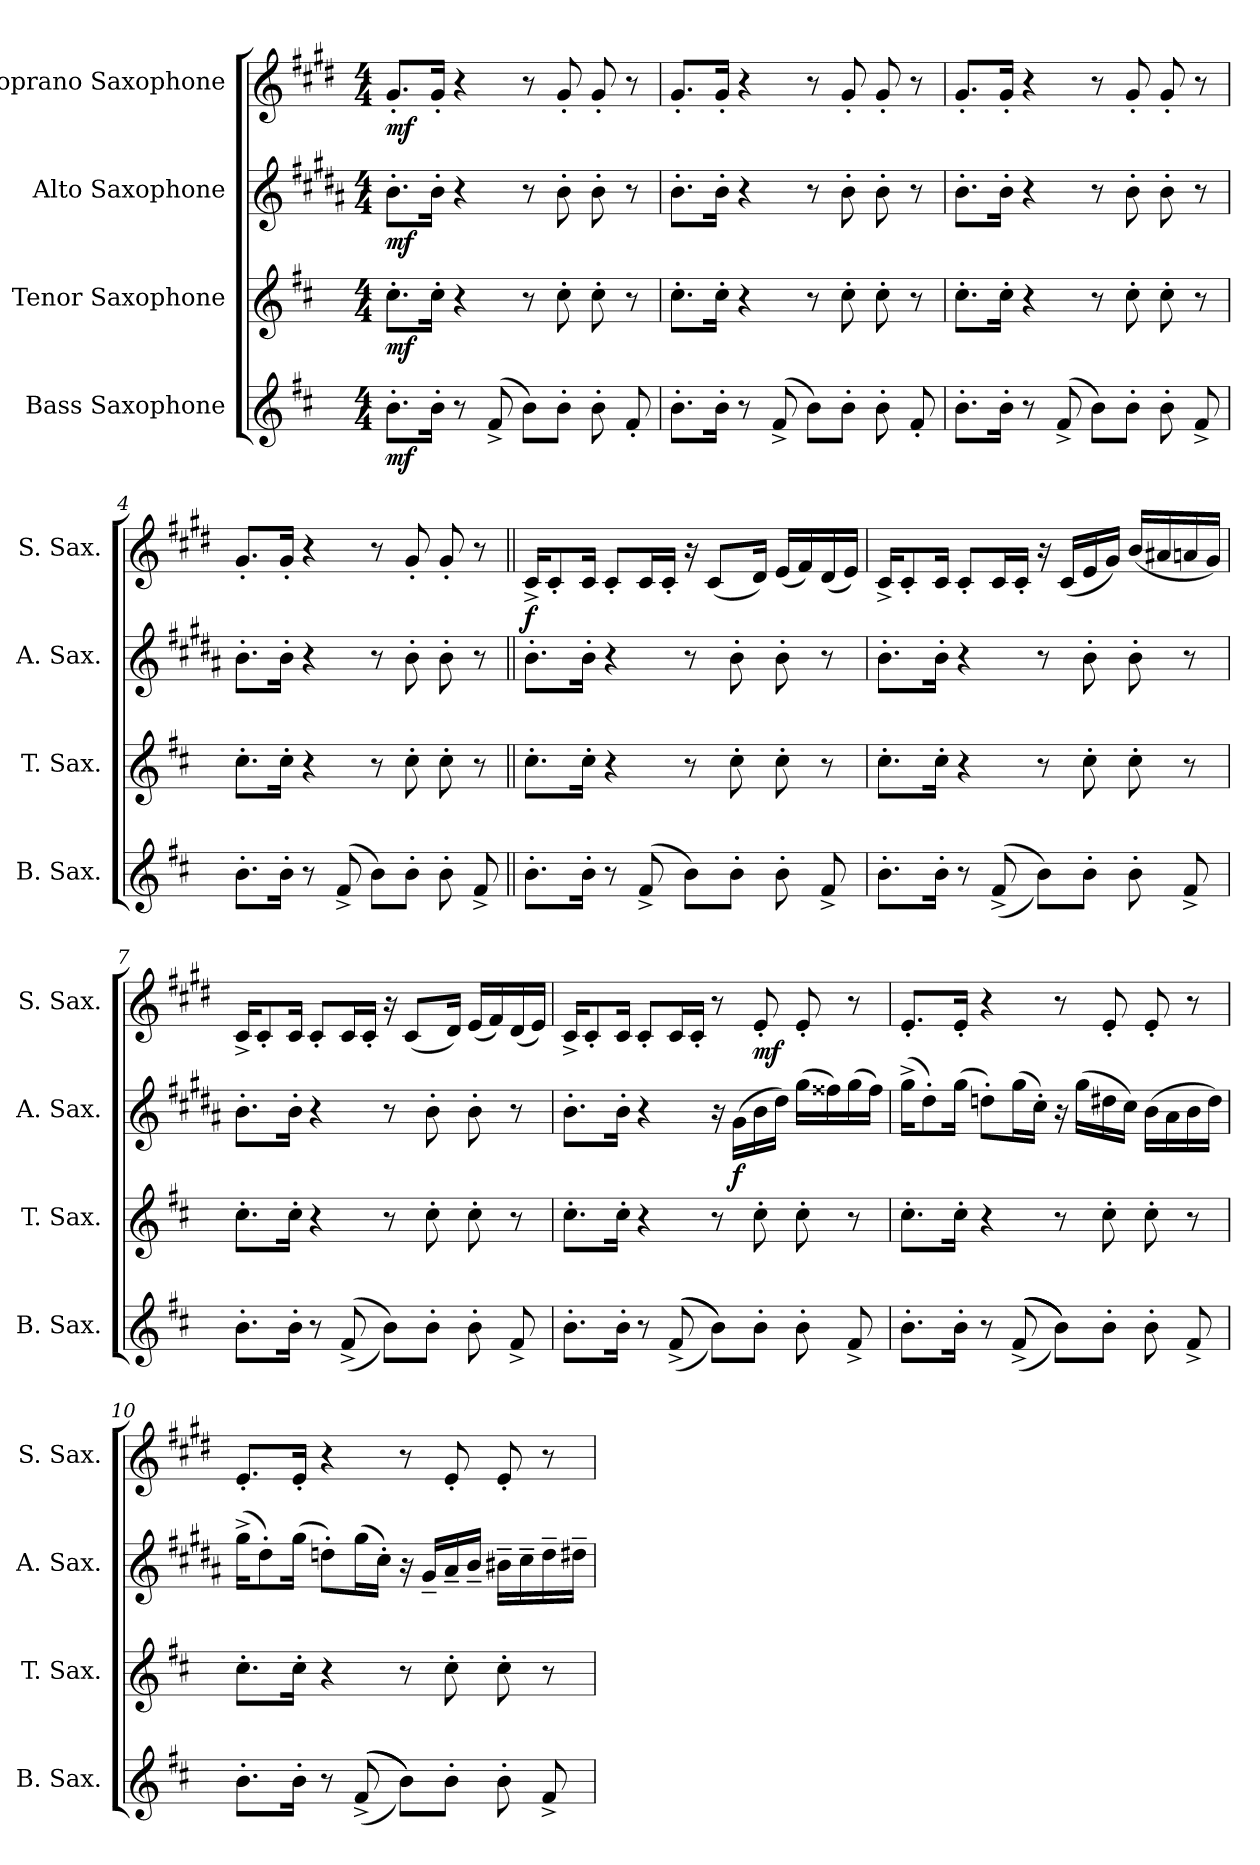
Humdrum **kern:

**kern	**dynam	**kern	**dynam	**kern	**dynam	**kern	**dynam
*part4	*part4	*part3	*part3	*part2	*part2	*part1	*part1
*staff4	*staff4	*staff3	*staff3	*staff2	*staff2	*staff1	*staff1
*I"Bass Saxophone	*	*I"Tenor Saxophone	*	*I"Alto Saxophone	*	*I"Soprano Saxophone	*
*I'B. Sax.	*	*I'T. Sax.	*	*I'A. Sax.	*	*I'S. Sax.	*
*clefG2	*	*clefG2	*	*clefG2	*	*clefG2	*
*ITrd15c26	*	*ITrd8c14	*	*ITrd5c9	*	*ITrd1c2	*
*k[f#c#]	*	*k[f#c#]	*	*k[f#c#]	*	*k[f#c#]	*
*M4/4	*	*M4/4	*	*M4/4	*	*M4/4	*
*MM100	*	*MM100	*	*MM100	*	*MM100	*
=1	=1	=1	=1	=1	=1	=1	=1
!	!LO:DY:b	!	!LO:DY:b	!	!LO:DY:b	!	!LO:DY:b
8.BB'\L	mf	8.c#'\L	mf	8.d'\L	mf	8.f#'/L	mf
16BB'\Jk	.	16c#'\Jk	.	16d'\Jk	.	16f#'/Jk	.
8r	.	4r	.	4r	.	4r	.
(>8FF#^/	.	.	.	.	.	.	.
8BB\L)	.	8r	.	8r	.	8r	.
8BB'\J	.	8c#'\	.	8d'\	.	8f#'/	.
8BB'\	.	8c#'\	.	8d'\	.	8f#'/	.
8FF#'/	.	8r	.	8r	.	8r	.
=2	=2	=2	=2	=2	=2	=2	=2
8.BB'\L	.	8.c#'\L	.	8.d'\L	.	8.f#'/L	.
16BB'\Jk	.	16c#'\Jk	.	16d'\Jk	.	16f#'/Jk	.
8r	.	4r	.	4r	.	4r	.
(>8FF#^/	.	.	.	.	.	.	.
8BB\L)	.	8r	.	8r	.	8r	.
8BB'\J	.	8c#'\	.	8d'\	.	8f#'/	.
8BB'\	.	8c#'\	.	8d'\	.	8f#'/	.
8FF#'/	.	8r	.	8r	.	8r	.
=3	=3	=3	=3	=3	=3	=3	=3
8.BB'\L	.	8.c#'\L	.	8.d'\L	.	8.f#'/L	.
16BB'\Jk	.	16c#'\Jk	.	16d'\Jk	.	16f#'/Jk	.
8r	.	4r	.	4r	.	4r	.
(>8FF#^/	.	.	.	.	.	.	.
8BB\L)	.	8r	.	8r	.	8r	.
8BB'\J	.	8c#'\	.	8d'\	.	8f#'/	.
8BB'\	.	8c#'\	.	8d'\	.	8f#'/	.
8FF#^/	.	8r	.	8r	.	8r	.
=4	=4	=4	=4	=4	=4	=4	=4
8.BB'\L	.	8.c#'\L	.	8.d'\L	.	8.f#'/L	.
16BB'\Jk	.	16c#'\Jk	.	16d'\Jk	.	16f#'/Jk	.
8r	.	4r	.	4r	.	4r	.
(>8FF#^/	.	.	.	.	.	.	.
8BB\L)	.	8r	.	8r	.	8r	.
8BB'\J	.	8c#'\	.	8d'\	.	8f#'/	.
8BB'\	.	8c#'\	.	8d'\	.	8f#'/	.
8FF#^/	.	8r	.	8r	.	8r	.
!!LO:LB:g=z
=5||	=5||	=5||	=5||	=5||	=5||	=5||	=5||
!	!	!	!	!	!	!	!LO:DY:b
8.BB'\L	.	8.c#'\L	.	8.d'\L	.	16B^/KL	f
.	.	.	.	.	.	8B'/	.
16BB'\Jk	.	16c#'\Jk	.	16d'\Jk	.	16B/Jk	.
8r	.	4r	.	4r	.	8B'/L	.
(>8FF#^/	.	.	.	.	.	16B/L	.
.	.	.	.	.	.	16B'/JJ	.
8BB\L)	.	8r	.	8r	.	16r	.
.	.	.	.	.	.	(<8B/L	.
8BB'\J	.	8c#'\	.	8d'\	.	.	.
.	.	.	.	.	.	16c#/Jk)	.
8BB'\	.	8c#'\	.	8d'\	.	(<16d/LL	.
.	.	.	.	.	.	16e/)	.
8FF#^/	.	8r	.	8r	.	(<16c#/	.
.	.	.	.	.	.	16d/JJ)	.
=6	=6	=6	=6	=6	=6	=6	=6
8.BB'\L	.	8.c#'\L	.	8.d'\L	.	16B^/KL	.
.	.	.	.	.	.	8B'/	.
16BB'\Jk	.	16c#'\Jk	.	16d'\Jk	.	16B/Jk	.
8r	.	4r	.	4r	.	8B'/L	.
(>(>8FF#^/	.	.	.	.	.	16B/L	.
.	.	.	.	.	.	16B'/JJ	.
8BB\L))	.	8r	.	8r	.	16r	.
.	.	.	.	.	.	(<16B/LL	.
8BB'\J	.	8c#'\	.	8d'\	.	16d/	.
.	.	.	.	.	.	16f#/JJ)	.
8BB'\	.	8c#'\	.	8d'\	.	(<16a/LL	.
.	.	.	.	.	.	16g#X/	.
8FF#^/	.	8r	.	8r	.	16gn/	.
.	.	.	.	.	.	16f#/JJ)	.
=7	=7	=7	=7	=7	=7	=7	=7
8.BB'\L	.	8.c#'\L	.	8.d'\L	.	16B^/KL	.
.	.	.	.	.	.	8B'/	.
16BB'\Jk	.	16c#'\Jk	.	16d'\Jk	.	16B/Jk	.
8r	.	4r	.	4r	.	8B'/L	.
(>(>8FF#^/	.	.	.	.	.	16B/L	.
.	.	.	.	.	.	16B'/JJ	.
8BB\L))	.	8r	.	8r	.	16r	.
.	.	.	.	.	.	(<8B/L	.
8BB'\J	.	8c#'\	.	8d'\	.	.	.
.	.	.	.	.	.	16c#/Jk)	.
8BB'\	.	8c#'\	.	8d'\	.	(<16d/LL	.
.	.	.	.	.	.	16e/)	.
8FF#^/	.	8r	.	8r	.	(<16c#/	.
.	.	.	.	.	.	16d/JJ)	.
!!LO:LB:g=z
=8	=8	=8	=8	=8	=8	=8	=8
8.BB'\L	.	8.c#'\L	.	8.d'\L	.	16B^/KL	.
.	.	.	.	.	.	8B'/	.
16BB'\Jk	.	16c#'\Jk	.	16d'\Jk	.	16B/Jk	.
8r	.	4r	.	4r	.	8B'/L	.
(>(>(>8FF#^/	.	.	.	.	.	16B/L	.
.	.	.	.	.	.	16B'/JJ	.
8BB\L)))	.	8r	.	16r	.	8r	.
!	!	!	!	!	!LO:DY:b	!	!
.	.	.	.	(>16B\LL	f	.	.
!	!	!	!	!	!	!	!LO:DY:b
8BB'\J	.	8c#'\	.	16d\	.	8d'/	mf
.	.	.	.	16f#\JJ)	.	.	.
8BB'\	.	8c#'\	.	(>16b\LL	.	8d'/	.
.	.	.	.	16a#X\)	.	.	.
8FF#^/	.	8r	.	(>16b\	.	8r	.
.	.	.	.	16a#\JJ)	.	.	.
=9	=9	=9	=9	=9	=9	=9	=9
8.BB'\L	.	8.c#'\L	.	(>16b^\KL	.	8.d'/L	.
.	.	.	.	8f#'\)	.	.	.
16BB'\Jk	.	16c#'\Jk	.	(>16b\Jk	.	16d'/Jk	.
8r	.	4r	.	8fn'\L)	.	4r	.
(>(>(>(>(>8FF#^/	.	.	.	(>16b\L	.	.	.
.	.	.	.	16e'\JJ)	.	.	.
8BB\L)))))	.	8r	.	16r	.	8r	.
.	.	.	.	(>16b\LL	.	.	.
8BB'\J	.	8c#'\	.	16f#X\	.	8d'/	.
.	.	.	.	16e\JJ)	.	.	.
8BB'\	.	8c#'\	.	(>16d\LL	.	8d'/	.
.	.	.	.	16c#\	.	.	.
8FF#^/	.	8r	.	16d\	.	8r	.
.	.	.	.	16f#\JJ)	.	.	.
!!LO:PB:g=z
=10	=10	=10	=10	=10	=10	=10	=10
8.BB'\L	.	8.c#'\L	.	(>16b^\KL	.	8.d'/L	.
.	.	.	.	8f#'\)	.	.	.
16BB'\Jk	.	16c#'\Jk	.	(>16b\Jk	.	16d'/Jk	.
8r	.	4r	.	8fn'\L)	.	4r	.
(>(>(>(>8FF#^/	.	.	.	(>16b\L	.	.	.
.	.	.	.	16e'\JJ)	.	.	.
8BB\L))))	.	8r	.	16r	.	8r	.
.	.	.	.	16B~/LL	.	.	.
8BB'\J	.	8c#'\	.	16c#~/	.	8d'/	.
.	.	.	.	16d~/JJ	.	.	.
8BB'\	.	8c#'\	.	16d#X~\LL	.	8d'/	.
.	.	.	.	16e~\	.	.	.
8FF#^/	.	8r	.	16f~\	.	8r	.
.	.	.	.	16f#X~\JJ	.	.	.
=	=	=	=	=	=	=	=
*-	*-	*-	*-	*-	*-	*-	*-
